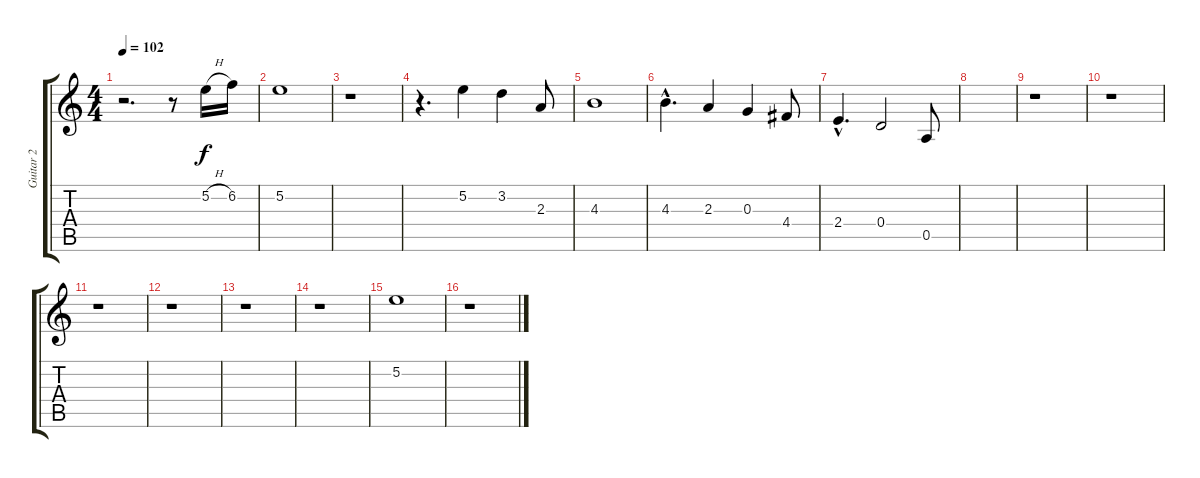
\track ("Guitar 2" "Guitar 2") {instrument electricguitarclean}
\staff {score tabs}
\tuning (E4 B3 G3 D3 A2 E2) {hide}
\ts (4 4)
\tempo 102
\clef g2
\ks c
r.2{d dy f} r.8 5.2{h}.16 6.2.16 |
5.2.1 |
r.1 |
r.4{d} 5.2.4 3.2.4 2.3.8 |
4.3.1 |
4.3{hac}.4{d} 2.3.4 0.3.4 4.4.8 |
2.4{hac}.4{d} 0.4.2 0.5.8 |
|
r.1 |
r.1 |
r.1 |
r.1 |
r.1 |
r.1 |
5.2.1 |
r.1
